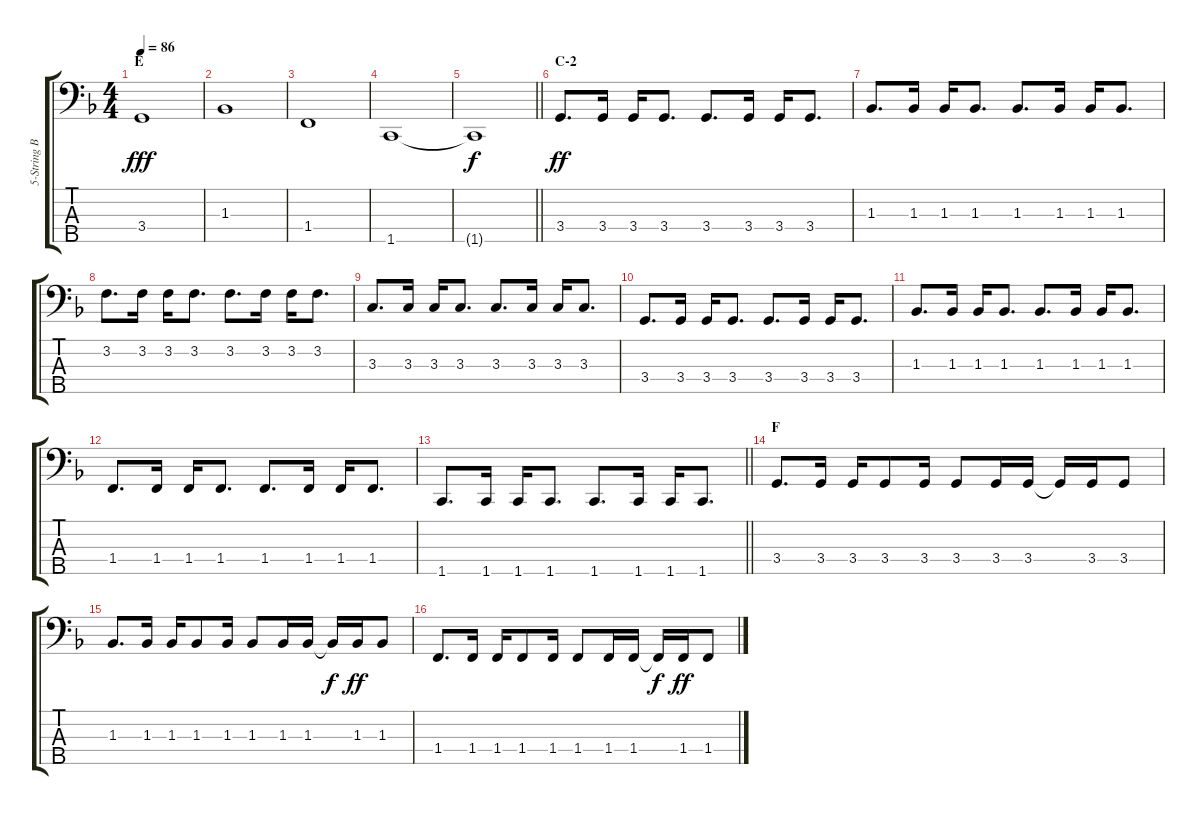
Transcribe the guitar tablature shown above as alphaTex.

\track ("5-String Bass" "5-String B") {instrument electricbassfinger}
\staff {score tabs}
\tuning (G2 D2 A1 E1 B0) {hide}
\ts (4 4)
\section ("" "E")
\tempo 86
\clef f4
\ks f
3.4.1{dy fff} |
1.3.1 |
1.4.1 |
1.5.1 |
\barLineRight lightlight
1.5{t}.1{dy f} |
\section ("" "C-2")
3.4.8{d dy ff} 3.4.16 3.4.16 3.4.8{d} 3.4.8{d} 3.4.16 3.4.16 3.4.8{d} |
1.3.8{d} 1.3.16 1.3.16 1.3.8{d} 1.3.8{d} 1.3.16 1.3.16 1.3.8{d} |
3.2.8{d} 3.2.16 3.2.16 3.2.8{d} 3.2.8{d} 3.2.16 3.2.16 3.2.8{d} |
3.3.8{d} 3.3.16 3.3.16 3.3.8{d} 3.3.8{d} 3.3.16 3.3.16 3.3.8{d} |
3.4.8{d} 3.4.16 3.4.16 3.4.8{d} 3.4.8{d} 3.4.16 3.4.16 3.4.8{d} |
1.3.8{d} 1.3.16 1.3.16 1.3.8{d} 1.3.8{d} 1.3.16 1.3.16 1.3.8{d} |
1.4.8{d} 1.4.16 1.4.16 1.4.8{d} 1.4.8{d} 1.4.16 1.4.16 1.4.8{d} |
\barLineRight lightlight
1.5.8{d} 1.5.16 1.5.16 1.5.8{d} 1.5.8{d} 1.5.16 1.5.16 1.5.8{d} |
\section ("" "F")
3.4.8{d} 3.4.16 3.4.16 3.4.8 3.4.16 3.4.8 3.4.16 3.4.16 3.4{t}.16 3.4.16 3.4.8 |
1.3.8{d} 1.3.16 1.3.16 1.3.8 1.3.16 1.3.8 1.3.16 1.3.16 1.3{t}.16{dy f} 1.3.16{dy ff} 1.3.8 |
1.4.8{d} 1.4.16 1.4.16 1.4.8 1.4.16 1.4.8 1.4.16 1.4.16 1.4{t}.16{dy f} 1.4.16{dy ff} 1.4.8
